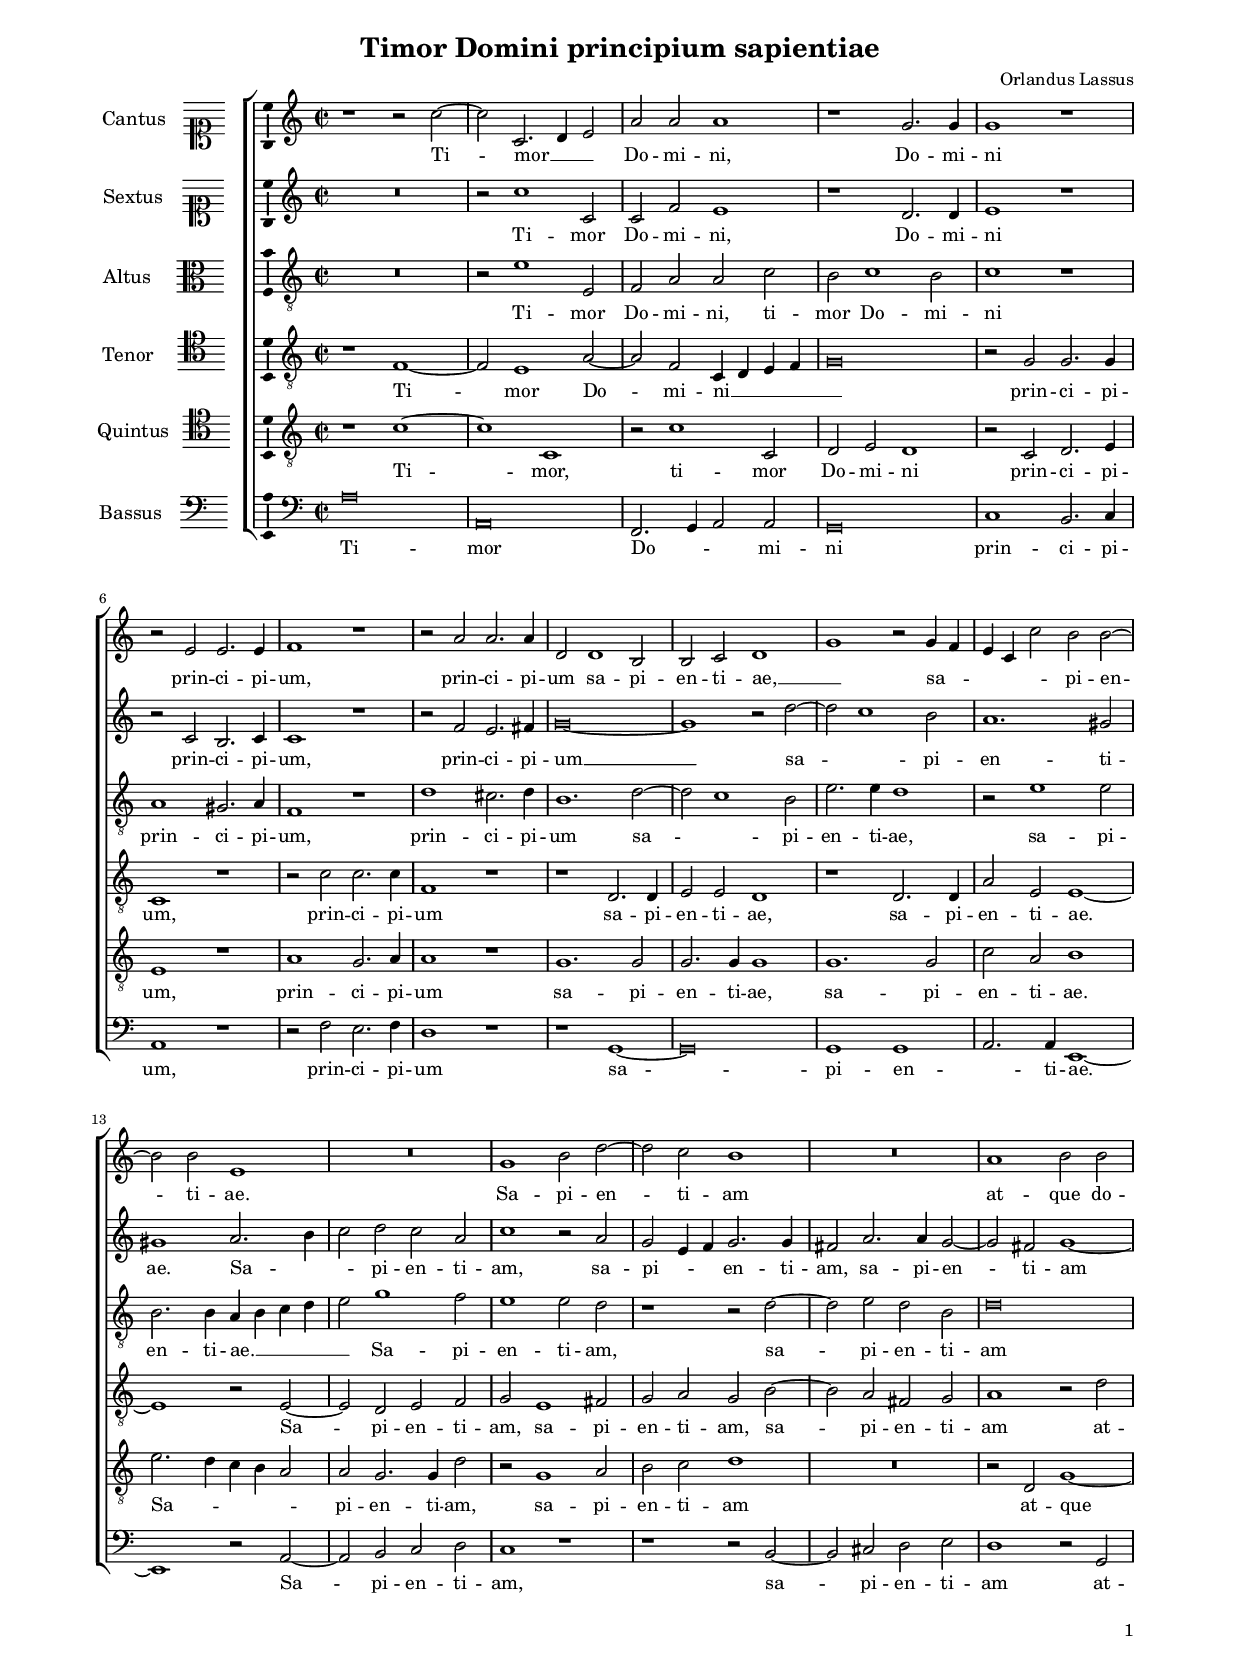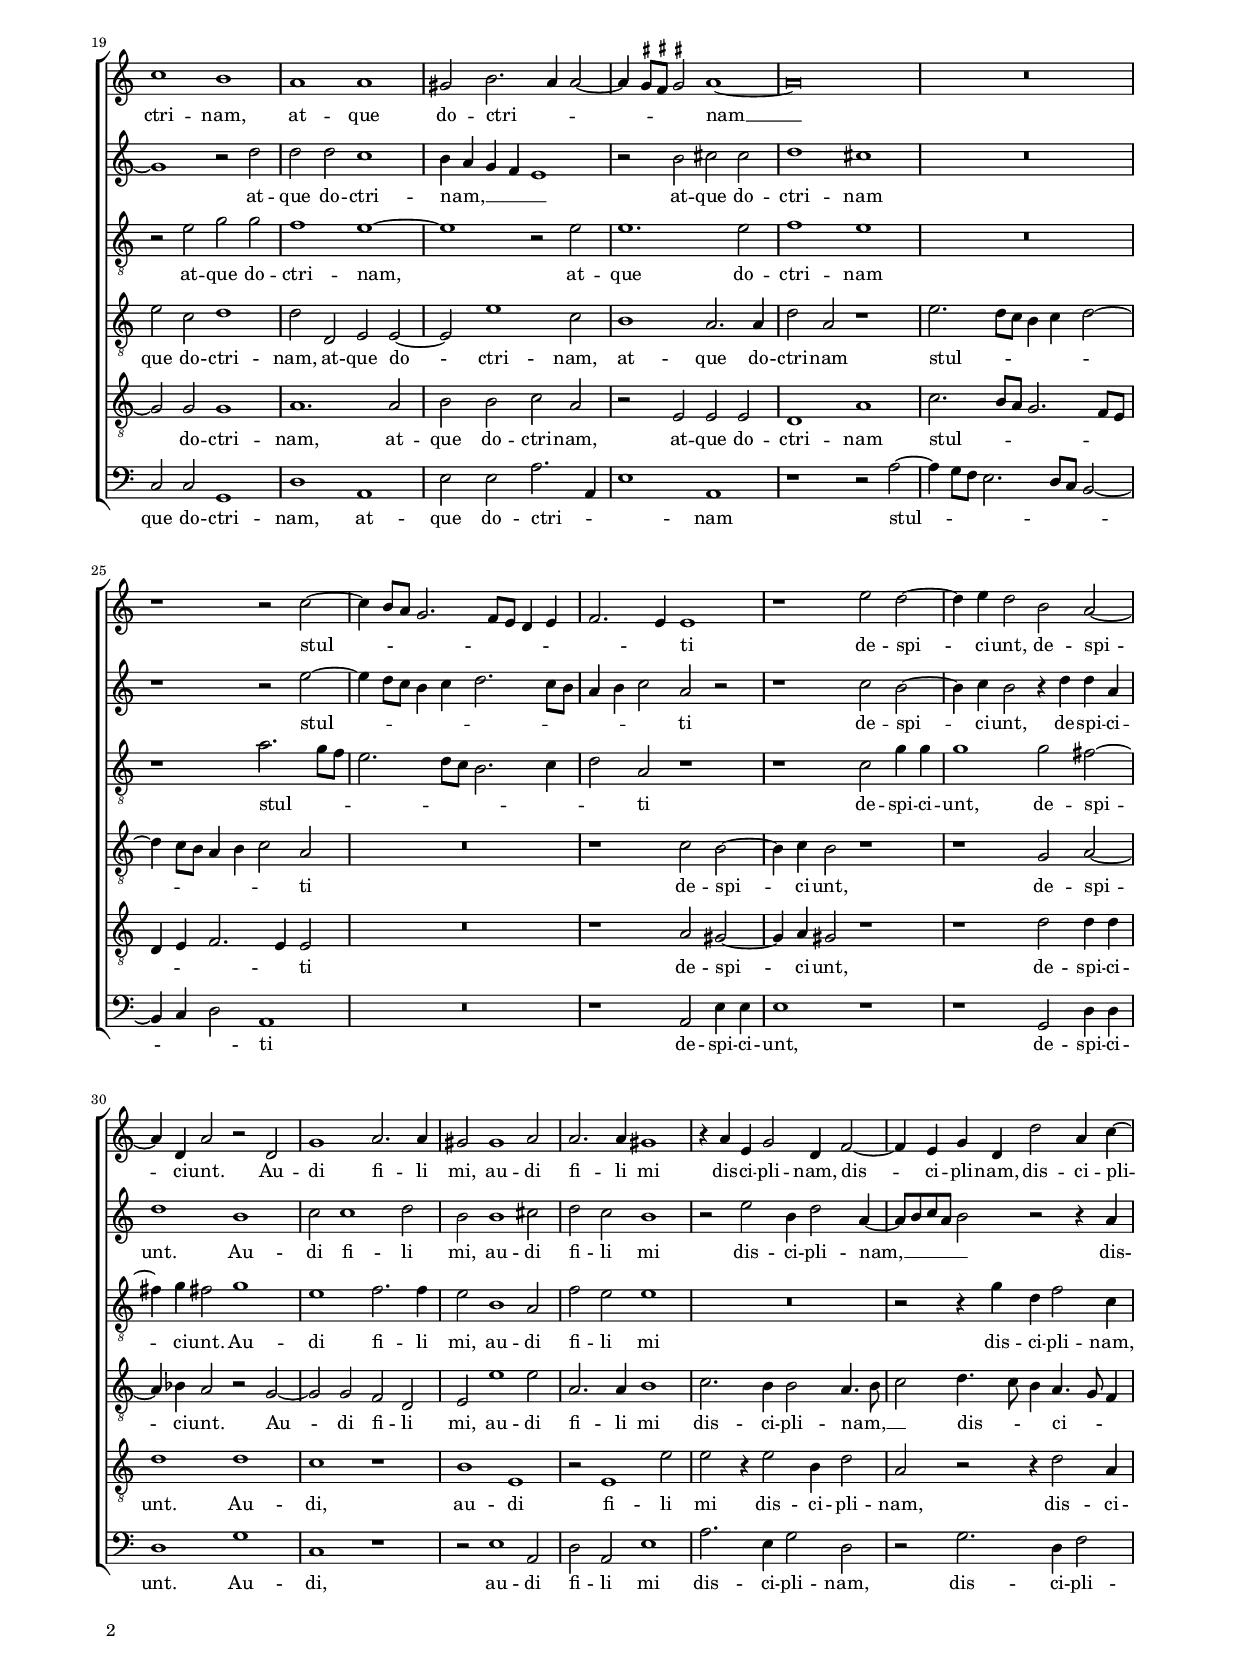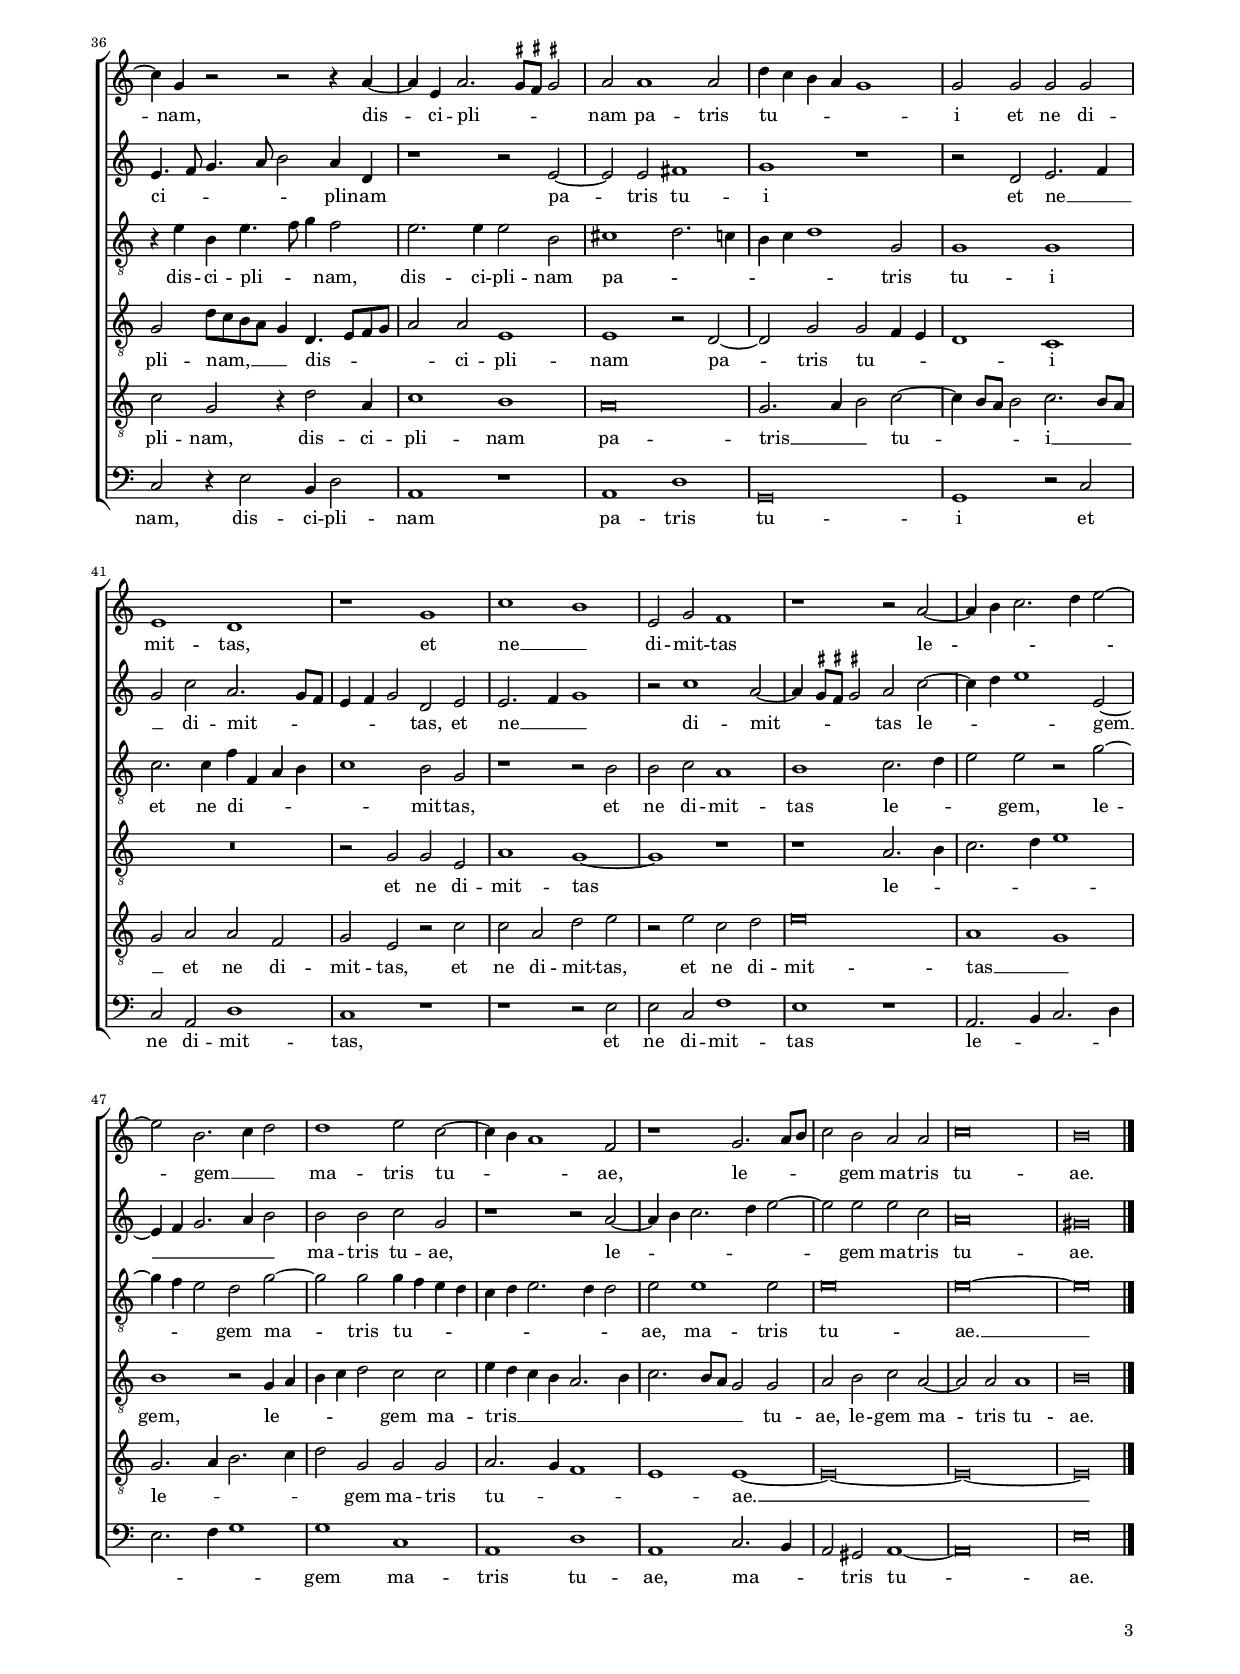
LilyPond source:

\header
{
  title="Timor Domini principium sapientiae"
  composer="Orlandus Lassus"
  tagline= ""
}

\version "2.22.1"
\include "deutsch.ly"
#(set-global-staff-size 15)
#(ly:set-option 'point-and-click #f)

	
global = {
	\key c \major
	\time 2/2 \set Score.measureLength = #(ly:make-moment 2/1)
	\skip 1*2*53 \bar "|."
	}

	ficta = { \once \set suggestAccidentals = ##t }
	
	forget = #(define-music-function (music) (ly:music?) #{
		\accidentalStyle forget
		$music
		\accidentalStyle default
		#})
        m = \melisma
        me = \melismaEnd

\paper
	{
    top-margin = 1.5 \cm
	bottom-margin = 1 \cm
	left-margin = 1.8 \cm
	right-margin = 1.8 \cm
	ragged-bottom = ##f
	ragged-last-bottom = ##t
	print-page-number = ##f
	system-system-spacing = #'((basic-distance . 17) (minimum-distance . 14) (padding . 6) (strechability . 250))
    oddFooterMarkup=\markup   \fill-line { "" \fromproperty #'page:page-number-string }
    evenFooterMarkup=\markup  \fill-line { \fromproperty #'page:page-number-string "" }
    last-bottom-spacing = #'((basic-distance . 12) (minimum-distance . 7) (padding . 4))
	systems-per-page = 3
%	min-systems-per-page = 3
	}
        

incipitcantus = \markup { \score {
	{
	\set Staff.instrumentName = \markup { \fontsize #1 "Cantus" }
	\key c \major
	\clef soprano
	s4 \bar ""
	}
	\layout  {
	raggedright = ##t
	indent = 1.6 \cm
	line-width = 2.4 \cm
	\context { \Staff \remove Time_signature_engraver }
	\override Staff.Clef.Y-extent = #'(0 . 0)
	}} \hspace #1 }


incipitsextus = \markup { \score {
	{
	\set Staff.instrumentName = \markup { \fontsize #1 "Sextus" }
	\key c \major
	\clef soprano
	s4 \bar ""
	}
	\layout  {
	raggedright = ##t
	indent = 1.6 \cm
	line-width = 2.4 \cm
	\context { \Staff \remove Time_signature_engraver }
	\override Staff.Clef.Y-extent = #'(0 . 0)
	}} \hspace #1 }
      
      
incipitaltus = \markup { \score {
	{
	\set Staff.instrumentName = \markup { \fontsize #1 "Altus" }
	\key c \major
	\clef alto
	s4 \bar ""
	}
	\layout  {
	raggedright = ##t
	indent = 1.6 \cm
	line-width = 2.4 \cm
	\context { \Staff \remove Time_signature_engraver }
	\override Staff.Clef.Y-extent = #'(0 . 0)
	}} \hspace #1 }


incipittenor = \markup { \score {
	{
	\set Staff.instrumentName = \markup { \fontsize #1 "Tenor" }
	\key c \major
	\clef tenor
	s4 \bar ""
	}
	\layout  {
	raggedright = ##t
	indent = 1.6 \cm
	line-width = 2.4 \cm
	\context { \Staff \remove Time_signature_engraver }
	\override Staff.Clef.Y-extent = #'(0 . 0)
	}} \hspace #1 }
      
      
incipitquintus = \markup { \score {
	{
	\set Staff.instrumentName = \markup { \fontsize #1 "Quintus" }
	\key c \major
	\clef tenor
	s4 \bar ""
	}
	\layout  {
	raggedright = ##t
	indent = 1.6 \cm
	line-width = 2.4 \cm
	\context { \Staff \remove Time_signature_engraver }
	\override Staff.Clef.Y-extent = #'(0 . 0)
	}} \hspace #1 }
      
      
incipitbassus = \markup { \score {
	{
	\set Staff.instrumentName = \markup { \fontsize #1 "Bassus" }
	\key c \major
	\clef bass
	s4 \bar ""
	}
	\layout  {
	raggedright = ##t
	indent = 1.6 \cm
	line-width = 2.4 \cm
	\context { \Staff \remove Time_signature_engraver }
	\override Staff.Clef.Y-extent = #'(0 . 0)
	}} \hspace #1 }
	
cantus =  \relative c''
	{
	r1 r2 c~
	c2 c,2. \m d4 e2 \me
	a2 a a1
	r1 g2. g4
%5
	g1 r |
	r2 e e2. e4
	f1 r
	r2 a a2. a4
	d,2 d1 h2
%10
	h2 c d1 \m |
	g1 \me r2 g4 \m f
	e4 c c'2 \me h h~
	h2 h e,1
	R\breve
%15
	g1 h2 d~ |
	d2 c h1
	R\breve
	a1 h2 h
	c1 h
%20
	a1 a |
	gis2 h2. \m a4 a2~ |
	a4 \ficta gis8 \ficta fis \ficta gis!2 \me a1~ |
	a\breve
	R\breve
%25
	r1 r2 c~ |
	c4 \m h8 a g2. f8 e d4 e |
	f2. e4 \me e1
	r1 e'2 d~
	d4 e d2 h a~
%30
	a4 d, a'2 r d, |
	g1 a2. a4
	gis2 gis1 a2
	a2. a4 gis1
	r4 a e g2 d4 f2~
%35
	f4 e g d d'2 a4 c~ |
	c4 g r2 r2 r4 a~
	a4 e a2. \m \ficta gis8 \ficta fis \ficta gis!2 \me |
	a2 a1 a2
	d4 \m c h a g1 \me
%40
	g2 g g g |
	e1 d
	r1 g
	c1 \m h \me
	e,2 g f1
%45
	r1 r2 a~ |
	a4 \m h c2. d4 e2~
	e2 \me h2. \m c4 d2 \me
	d1 e2 c~
	c4 \m h a1 \me f2 
%50
	r1 g2. \m a8 h |
	c2 \me h a a
	c\breve
	h\breve
	}
	

sextus = \relative c''
	{
	R\breve
	r2 c1 c,2
	c2 f e1
	r1 d2. d4
%5
	e1 r |
	r2 c h2. c4
	c1 r
	r2 f e2. fis4
	g\breve~
%10
	g1 r2 d'~ |
	d2 \m c1 \me h2
	a1. gis2
	gis1 a2. \m h4
	c2 \me d c a
%15
	c1 r2 a |
	g2 \m e4 f \me g2. g4
	fis2 a2. a4 g2~
	g2 fis g1~
	g1 r2 d'
%20
	d2 d c1 |
	h4 \m a g f e1 \me
	r2 h' cis cis
	d1 cis
	R\breve
%25
	r1 r2 e~ |
	e4 \m d8 c h4 c d2. c8 h
	a4 h c2 \me a r
	r1 c2 h~
	h4 c h2 r4 d d a
%30
	d1 h |
	c2 c1 d2
	h2 h1 cis2
	d2 c h1
	r2 e h4 d2 a4~
%35
	a8 \m h c a h2 \me r r4 a |
	e4. \m f8 g4. a8 h2 \me a4 d, |
	r1 r2 e~
	e2 e fis1
	g1 r
%40
	r2 d e2. \m f4 |
	g2 \me c a2. \m g8 f
	e4 f g2 \me d e
	e2. \m f4 g1 \me
	r2 c1 a2~
%45
	a4 \m \ficta gis8 \ficta fis \ficta gis!2 \me a c~ |
	c4 \m d e1 \me e,2~
	e4 \m f g2. a4 h2 \me
	h2 h c g
	r1 r2 a~
%50
	a4 \m h c2. d4 e2~ |
	e2 \me e e c
	a\breve
	gis\breve
	}
	

altus =  \relative c'
        {
 	R\breve
	r2 e1 e,2
	f2 a a c
	h2 c1 h2
%5
	c1 r |
	a1 gis2. a4
	f1 r
	d'1 cis2. d4
	h1. d2~
%10
	d2 \m c1 \me h2 |
	e2. e4 d1
	r2 e1 e2
	h2. h4 a \m h c d
	e2 \me g1 f2
%15
	e1 e2 d |
	r1 r2 d~
	d2 e d h
	d\breve
	r2 e g g
%20
	f1 e~ |
	e1 r2 e
	e1. e2
	f1 e
	R\breve
%25
	r1 a2. \m g8 f |
	e2. d8 c h2. c4
	d2 \me a r1
	r1 c2 g'4 g
	g1 g2 fis~
%30
	fis4 g fis2 g1 |
	e1 f2. f4
	e2 h1 a2
	f'2 e e1
	R\breve
%35
	r2 r4 g d f2 c4 |
	r4 e h e4. \m f8 g4 \me f2
	e2. e4 e2 h
	cis1 \m d2. c4
	h4 c d1 \me g,2
%40
	g1 g |
	c2. c4 f \m f, a h
	c1 \me h2 g
	r1 r2 h
	h2 c a1
%45
	h1 c2. \m d4 |
	e2 \me e r g~
	g4 \m f e2 \me d g~
	g2 g g4 \m f e d
	c4 d e2. d4 d2 \me
%50
	e2 e1 e2
	e\breve
	e\breve~
	e\breve
	}
	

tenor =  \relative c
	{
	r1 f~
	f2 e1 a2~
	a2 f c4 \m d e f
	g\breve \me
%5
	r2 g g2. g4 |
	c,1 r
	r2 c' c2. c4
	f,1 r
	r1 d2. d4
%10
	e2 e d1 |
	r1 d2. d4
	a'2 e e1~
	e1 r2 e~
	e2 d e f
%15
	g2 e1 fis2 |
	g2 a g h~
	h2 a fis g
	a1 r2 d
	e2 c d1
%20
	d2 d, e e~ |
	e2 e'1 c2
	h1 a2. a4
	d2 a r1
	e'2. \m d8 c h4 c d2~
%25
	d4 c8 h a4 h c2 \me a |
	R\breve
	r1 c2 h~
	h4 c h2 r1
	r1 g2 a~
%30
	a4 b a2 r g~ |
	g2 g f d
	e2 e'1 e2
	a,2. a4 h1
	c2. h4 h2 a4. \m h8
%35
	c2 \me d4. \m c8 h4 \me a4. \m g8 f4 \me |
	g2 d'8 \m c h a g4 \me d4. \m e8 f g
	a2 \me a e1
	e1 r2 d~
	d2 g g \m f4 e
%40
	d1 \me c |
	R\breve
	r2 g' g e
	a1 g~
	g1 r
%45
	r1 a2. \m h4 |
	c2. d4 e1 \me
	h1 r2 g4 \m a
	h4 c d2 \me c c
	e4 \m d c h a2. h4
%50
	c2. h8 a g2 \me g |
	a2 h c a~
	a2 a a1
	h\breve
	}
	
quintus  =  \relative c'
	{
	r1 c~
	c1 c,
	r2 c'1 c,2
	d2 e d1
%5
	r2 c d2. e4 |
	e1 r
	a1 g2. a4
	a1 r
	g1. g2
%10
	g2. g4 g1 |
	g1. g2
	c2 a h1
	e2. \m d4 c h a2 \me
	a2 g2. g4 d'2
%15
	r2 g,1 a2 |
	h2 c d1
	R\breve
	r2 d, g1~
	g2 g g1
%20
	a1. a2 |
	h2 h c a
	r2 e e e
	d1 a'
	c2. \m h8 a g2. f8 e
%25
	d4 e f2. e4 \me e2 |
	R\breve
	r1 a2 gis~
	gis4 a gis2 r1
	r1 d'2 d4 d
%30
	d1 d |
	c1 r
	h1 e,
	r2 e1 e'2
	e2 r4 e2 h4 d2
%35
	a2 r r4 d2 a4 |
	c2 g r4 d'2 a4
	c1 h
	a\breve
	g2. \m a4 h2 \me c~ |
%40
	c4 \m h8 a h2 \me c2. \m h8 a |
	g2 \me a a f
	g2 e r c'
	c2 a d e
	r2 e c d
%45
	e\breve |
	a,1 \m g \me
	g2. \m a4 h2. c4
	d2 \me g, g g
	a2. \m g4 f1
%50
	e1 \me e~
	e\breve~
	e\breve~
	e\breve
	}


bassus  =  \relative c'
	{
	a\breve
	a,\breve
	f2. \m g4 a2 \me a
	g\breve
%5
	c1 h2. c4 |
	a1 r
	r2 f' e2. f4
	d1 r
	r1 g,~
%10
	g\breve |
	g1 g \m
	a2. \me a4 e1~
	e1 r2 a~
	a2 h c d
%15
	c1 r
	r1 r2 h~
	h2 cis d e
	d1 r2 g,
	c2 c g1
%20
	d'1 a |
	e'2 e a2. \m a,4
	e'1 \me a,
	r1 r2 a'~
	a4 \m g8 f e2. d8 c h2~
%25
	h4 c4 d2 \me a1 |
	R\breve
	r1 a2 e'4 e
	e1 r
	r1 g,2 d'4 d
%30
	d1 g |
	c,1 r
	r2 e1 a,2
	d2 a e'1
	a2. e4 g2 d
%35
	r2 g2. d4 f2 |
	c2 r4 e2 h4 d2
	a1 r
	a1 d
	g,\breve
%40
	g1 r2 c |
	c2 a d1
	c1 r
	r1 r2 e
	e2 c f1
%45
	e1 r |
	a,2. \m h4 c2. d4
	e2. f4 g1 \me
	g1 c,
	a1 d
%50
	a1 c2. \m h4
	a2 \me gis a1~
	a\breve
	e'\breve
	}
	
	
lyricscantus = \lyricmode {
		Ti -- mor __ Do -- mi -- ni,
		Do -- mi -- ni
		prin -- ci -- pi -- um,
		prin -- ci -- pi -- um sa -- pi -- en -- ti -- ae, __
		sa -- pi -- en -- ti -- ae.
		Sa -- pi -- en -- ti -- am at -- que do -- ctri -- nam,
		at -- que do -- ctri -- nam __ stul -- ti de -- spi -- ci -- unt,
		de -- spi -- ci -- unt.
		Au -- di fi -- li mi,
		au -- di fi -- li mi dis -- ci -- pli -- nam,
		dis -- ci -- pli -- nam,
		dis -- ci -- pli -- nam,
		dis -- ci -- pli -- nam pa -- tris tu -- i
		et ne di -- mit -- tas,
		et ne __ di -- mit -- tas le -- gem __ ma -- tris tu -- ae,
		le -- gem ma -- tris tu -- ae.
		}


lyricssextus = \lyricmode {
		Ti -- mor Do -- mi -- ni,
		Do -- mi -- ni
		prin -- ci -- pi -- um,
		prin -- ci -- pi -- um __ sa -- pi -- en -- ti -- ae.
		Sa -- pi -- en -- ti -- am,
		sa -- pi -- en -- ti -- am,
		sa -- pi -- en -- ti -- am at -- que do -- ctri -- nam, __
		at -- que do -- ctri -- nam stul -- ti de -- spi -- ci -- unt,
		de -- spi -- ci -- unt.
		Au -- di fi -- li mi,
		au -- di fi -- li mi dis -- ci -- pli -- nam, __
		dis -- ci -- pli -- nam pa -- tris tu -- i
		et ne __ di -- mit -- tas,
		et ne __ di -- mit -- tas le -- gem __ ma -- tris tu -- ae,
		le -- gem ma -- tris tu -- ae.
		}


lyricsaltus = \lyricmode {
		Ti -- mor Do -- mi -- ni,
		ti -- mor Do -- mi -- ni
		prin -- ci -- pi -- um,
		prin -- ci -- pi -- um sa -- pi -- en -- ti -- ae,
		sa -- pi -- en -- ti -- ae. __
		Sa -- pi -- en -- ti -- am,
		sa -- pi -- en -- ti -- am at -- que do -- ctri -- nam,
		at -- que do -- ctri -- nam stul -- ti de -- spi -- ci -- unt,
		de -- spi -- ci -- unt.
		Au -- di fi -- li mi,
		au -- di fi -- li mi dis -- ci -- pli -- nam,
		dis -- ci -- pli -- nam,
		dis -- ci -- pli -- nam pa -- tris tu -- i
		et ne di -- mit -- tas,
		et ne di -- mit -- tas le -- gem,
		le -- gem ma -- tris tu -- ae,
		ma -- tris tu -- ae. __
		}


lyricstenor = \lyricmode {
		Ti -- mor Do -- mi -- ni __
		prin -- ci -- pi -- um,
		prin -- ci -- pi -- um sa -- pi -- en -- ti -- ae,
		sa -- pi -- en -- ti -- ae.
		Sa -- pi -- en -- ti -- am,
		sa -- pi -- en -- ti -- am,
		sa -- pi -- en -- ti -- am at -- que do -- ctri -- nam,
		at -- que do -- ctri -- nam,
		at -- que do -- ctri -- nam stul -- ti de -- spi -- ci -- unt,
		de -- spi -- ci -- unt.
		Au -- di fi -- li mi,
		au -- di fi -- li mi dis -- ci -- pli -- nam, __
		dis -- ci -- pli -- nam, __
		dis -- ci -- pli -- nam pa -- tris tu -- i
		et ne di -- mit -- tas le -- gem,
		le -- gem ma -- tris __ tu -- ae,
		le -- gem ma -- tris tu -- ae.
		}


lyricsquintus = \lyricmode {
		Ti -- mor,
		ti -- mor Do -- mi -- ni
		prin -- ci -- pi -- um,
		prin -- ci -- pi -- um sa -- pi -- en -- ti -- ae,
		sa -- pi -- en -- ti -- ae.
		Sa -- pi -- en -- ti -- am,
		sa -- pi -- en -- ti -- am at -- que do -- ctri -- nam,
		at -- que do -- ctri -- nam,
		at -- que do -- ctri -- nam stul -- ti de -- spi -- ci -- unt,
		de -- spi -- ci -- unt.
		Au -- di,
		au -- di fi -- li mi dis -- ci -- pli -- nam,
		dis -- ci -- pli -- nam,
		dis -- ci -- pli -- nam pa -- tris __ tu -- i __
		et ne di -- mit -- tas,
		et ne di -- mit -- tas,
		et ne di -- mit -- tas __
		le -- gem ma -- tris tu -- ae. __
		}


lyricsbassus = \lyricmode {
		Ti -- mor Do -- mi -- ni
		prin -- ci -- pi -- um,
		prin -- ci -- pi -- um sa -- pi -- en -- ti -- ae.
		Sa -- pi -- en -- ti -- am,
		sa -- pi -- en -- ti -- am at -- que do -- ctri -- nam,
		at -- que do -- ctri -- nam stul -- ti de -- spi -- ci -- unt,
		de -- spi -- ci -- unt.
		Au -- di,
		au -- di fi -- li mi dis -- ci -- pli -- nam,
		dis -- ci -- pli -- nam,
		dis -- ci -- pli -- nam pa -- tris tu -- i
		et ne di -- mit -- tas,
		et ne di -- mit -- tas
		le -- gem ma -- tris tu -- ae,
		ma -- tris tu -- ae.
		}


\score
{  
	% \transpose {
	\new ChoirStaff \with { \override StaffGrouper.staff-staff-spacing.basic-distance = #12 }
	<<

	\new Staff << \global
	\new Voice="v1" {
		\set Staff.instrumentName=\incipitcantus
		\set Staff.midiInstrument = "reed organ"
		\clef violin
		\cantus }
	\new Lyrics \lyricsto "v1" {\lyricscantus }
	>>


	\new Staff << \global
	\new Voice="v6" {
		\set Staff.instrumentName=\incipitsextus
		\set Staff.midiInstrument = "reed organ"
		\clef violin 
		\sextus}
	\new Lyrics \lyricsto "v6" {\lyricssextus }
	>>


	\new Staff << \global
	\new Voice="v2" {
		\set Staff.instrumentName=\incipitaltus
		\set Staff.midiInstrument = "reed organ"
		\clef "G_8" 
		\altus}
	\new Lyrics \lyricsto "v2" {\lyricsaltus }
	>>


	\new Staff << \global
	\new Voice="v3" {
		\set Staff.instrumentName=\incipittenor
		\set Staff.midiInstrument = "reed organ"
		\clef "G_8"
		\tenor }
	\new Lyrics \lyricsto "v3" {\lyricstenor }
	>>


	\new Staff << \global
	\new Voice="v5" {
		\set Staff.instrumentName=\incipitquintus
		\set Staff.midiInstrument = "reed organ"
		\clef "G_8"
		\quintus}
	\new Lyrics \lyricsto "v5" {\lyricsquintus }
	>>


	\new Staff << \global
	\new Voice="v4" {
		\set Staff.instrumentName=\incipitbassus
		\set Staff.midiInstrument = "reed organ"
		\clef bass 
		\bassus }
	\new Lyrics \lyricsto "v4" {\lyricsbassus}
	>>

	>>
	% } % transpose

	\layout
	{
	indent = 2.5 \cm
%	\context { \Lyrics \override VerticalAxisGroup.nonstaff-relatedstaff-spacing.padding = #2 }
%	\context { \Lyrics \override LyricText.font-size = #1 }
	\context { \Staff \override TimeSignature.break-visibility = #end-of-line-invisible }
    \context { \Staff \consists "Ambitus_engraver" }
	\context { \Score \override BarNumber.padding = #2 }
	\context { \Voice \override NoteHead.style = #'baroque }
	}

\midi
	{
    	\tempo 2 = 90
	}

}


% EOF
